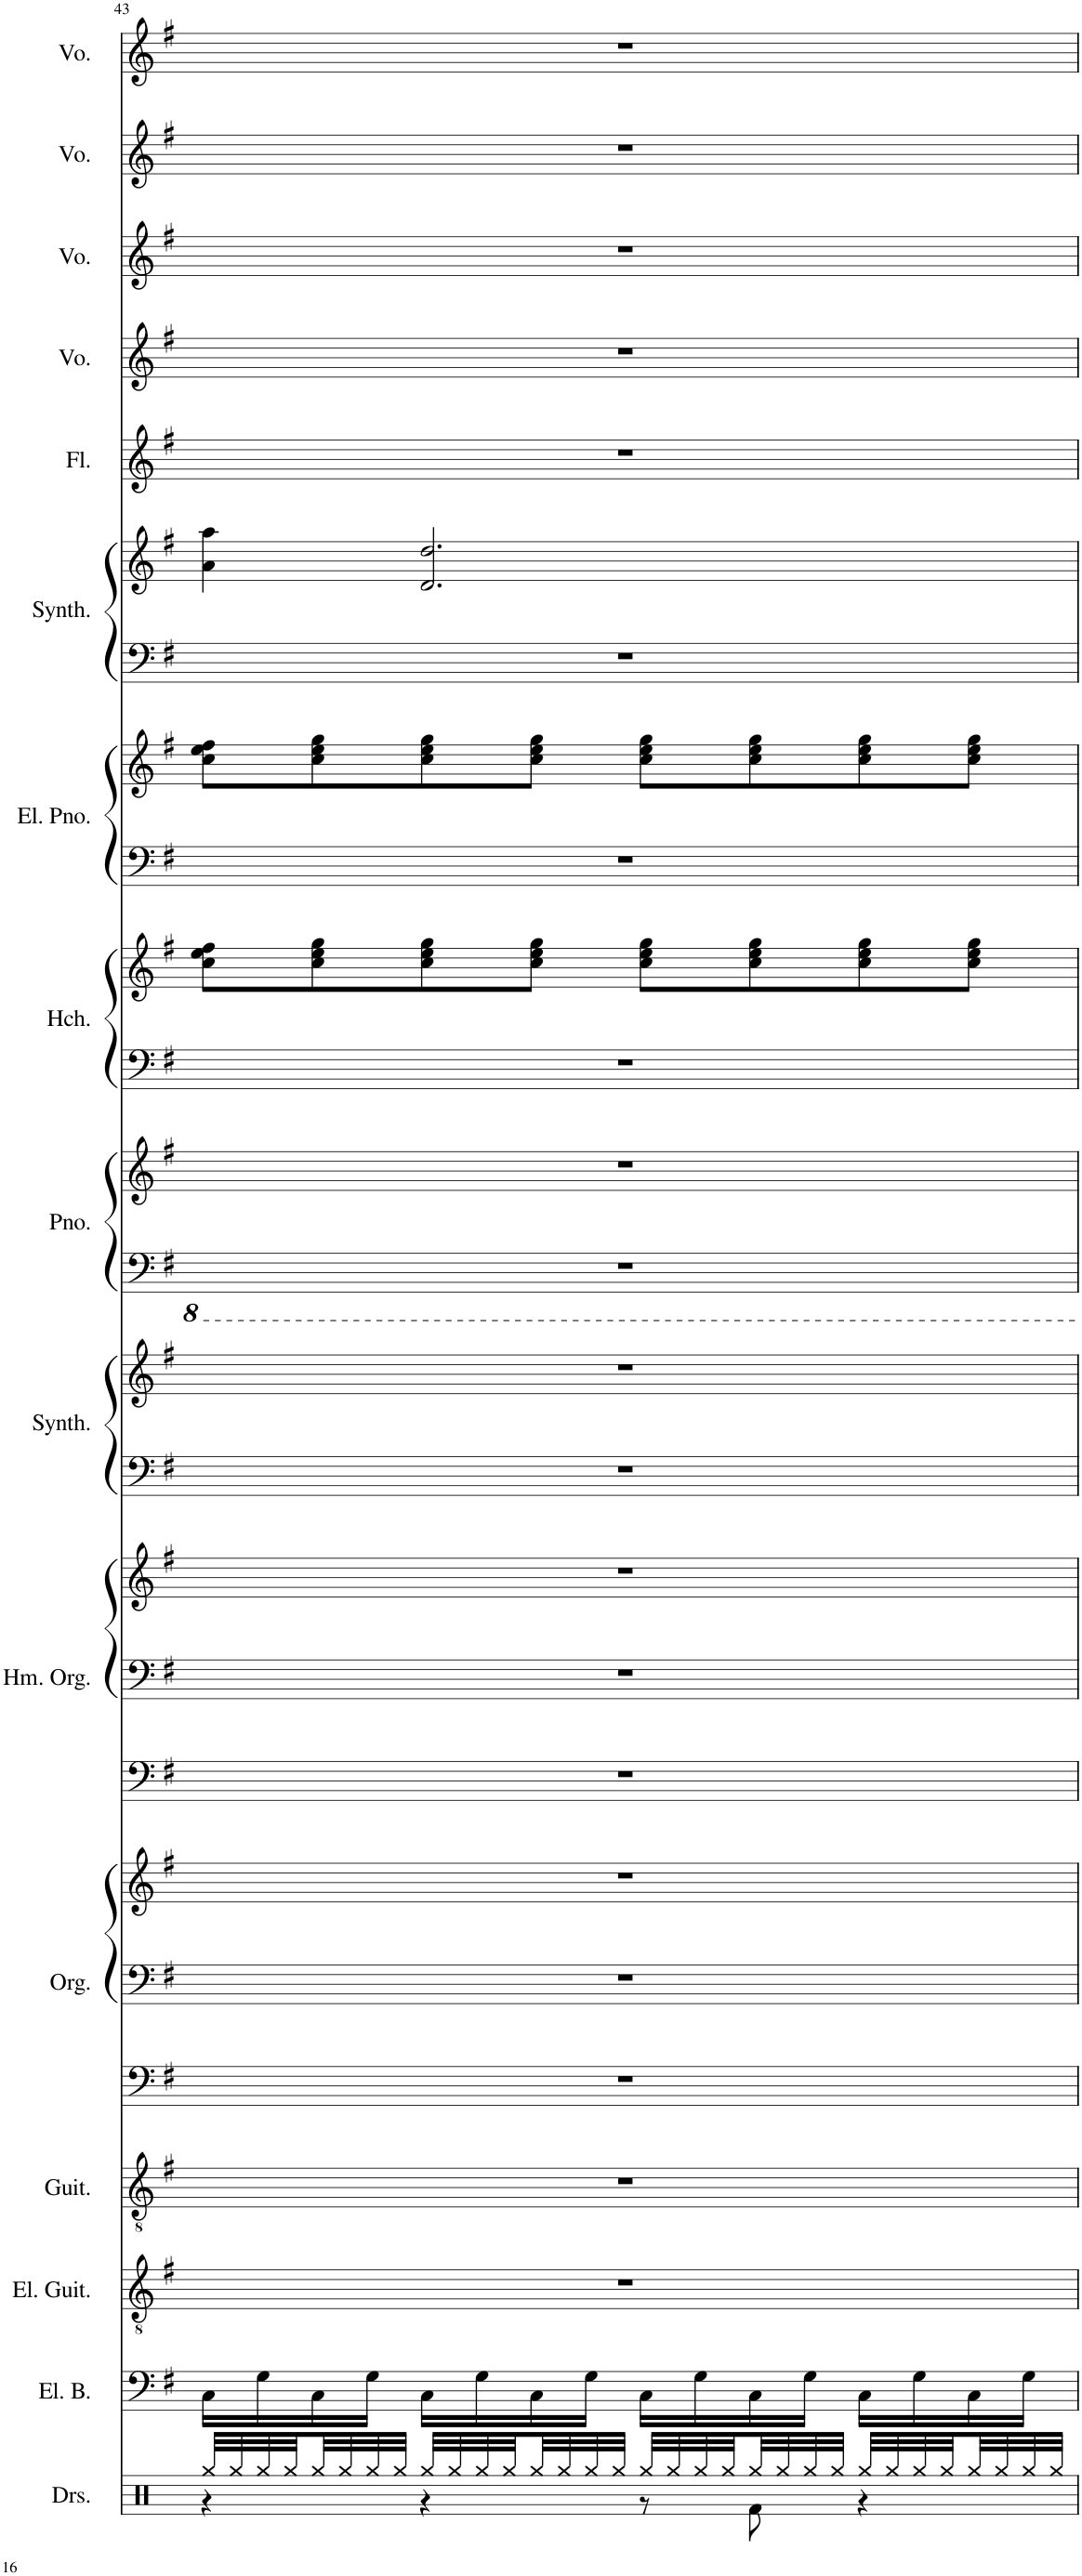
**kern	**kern	**kern	**kern	**kern	**kern	**kern	**kern	**kern	**kern	**kern	**kern	**kern	**kern	**kern	**kern	**kern	**kern	**kern	**kern	**kern	**kern	**kern	**kern	**kern
*part16	*part15	*part14	*part13	*part12	*part12	*part12	*part11	*part11	*part11	*part10	*part10	*part9	*part9	*part8	*part8	*part7	*part7	*part6	*part6	*part5	*part4	*part3	*part2	*part1
*staff25	*staff24	*staff23	*staff22	*staff21	*staff20	*staff19	*staff18	*staff17	*staff16	*staff15	*staff14	*staff13	*staff12	*staff11	*staff10	*staff9	*staff8	*staff7	*staff6	*staff5	*staff4	*staff3	*staff2	*staff1
*I"Drumset	*I"Electric Bass	*I"Electric Guitar	*I"Acoustic Guitar	*I"Organ	*	*	*I"Hammond Organ	*	*	*I"Sine Synthesizer	*	*I"Piano	*	*I"Harpsichord	*	*I"Electric Piano	*	*I"String Synthesizer	*	*I"Flute	*I"Voice	*I"Voice	*I"Voice	*I"Voice
*I'Drs.	*I'El. B.	*I'El. Guit.	*I'Guit.	*I'Org.	*	*	*I'Hm. Org.	*	*	*I'Synth.	*	*I'Pno.	*	*I'Hch.	*	*I'El. Pno.	*	*I'Synth.	*	*I'Fl.	*I'Vo.	*I'Vo.	*I'Vo.	*I'Vo.
!!LO:PB:g=z
*clefX	*clefF4	*clefGv2	*clefGv2	*clefF4	*clefF4	*clefG2	*clefF4	*clefF4	*clefG2	*clefF4	*clefG2	*clefF4	*clefG2	*clefF4	*clefG2	*clefF4	*clefG2	*clefF4	*clefG2	*clefG2	*clefG2	*clefG2	*clefG2	*clefG2
*	*Trd7c12	*	*	*	*	*	*	*	*	*	*	*	*	*	*	*	*	*	*	*	*	*	*	*
*k[]	*k[f#]	*k[f#]	*k[f#]	*k[f#]	*k[f#]	*k[f#]	*k[f#]	*k[f#]	*k[f#]	*k[f#]	*k[f#]	*k[f#]	*k[f#]	*k[f#]	*k[f#]	*k[f#]	*k[f#]	*k[f#]	*k[f#]	*k[f#]	*k[f#]	*k[f#]	*k[f#]	*k[f#]
*M4/4	*M4/4	*M4/4	*M4/4	*M4/4	*M4/4	*M4/4	*M4/4	*M4/4	*M4/4	*M4/4	*M4/4	*M4/4	*M4/4	*M4/4	*M4/4	*M4/4	*M4/4	*M4/4	*M4/4	*M4/4	*M4/4	*M4/4	*M4/4	*M4/4
=43	=43	=43	=43	=43	=43	=43	=43	=43	=43	=43	=43	=43	=43	=43	=43	=43	=43	=43	=43	=43	=43	=43	=43	=43
*^	*	*	*	*	*	*	*	*	*	*	*	*	*	*	*	*	*	*	*	*	*	*	*	*
32Rgg/LLL	4r	16C\LL	1r	1r	1r	1r	1r	1r	1r	1r	1r	1r	1r	1r	1r	8cc\ 8ee\ 8ff#\L	1r	8cc\ 8ee\ 8ff#\L	1r	4a\ 4aa\	1r	1r	1r	1r	1r
32Rgg/	.	.	.	.	.	.	.	.	.	.	.	.	.	.	.	.	.	.	.	.	.	.	.	.	.
32Rgg/	.	16G\	.	.	.	.	.	.	.	.	.	.	.	.	.	.	.	.	.	.	.	.	.	.	.
32Rgg/	.	.	.	.	.	.	.	.	.	.	.	.	.	.	.	.	.	.	.	.	.	.	.	.	.
32Rgg/	.	16C\	.	.	.	.	.	.	.	.	.	.	.	.	.	8cc\ 8ee\ 8gg\	.	8cc\ 8ee\ 8gg\	.	.	.	.	.	.	.
32Rgg/	.	.	.	.	.	.	.	.	.	.	.	.	.	.	.	.	.	.	.	.	.	.	.	.	.
32Rgg/	.	16G\JJ	.	.	.	.	.	.	.	.	.	.	.	.	.	.	.	.	.	.	.	.	.	.	.
32Rgg/JJJ	.	.	.	.	.	.	.	.	.	.	.	.	.	.	.	.	.	.	.	.	.	.	.	.	.
32Rgg/LLL	4r	16C\LL	.	.	.	.	.	.	.	.	.	.	.	.	.	8cc\ 8ee\ 8gg\	.	8cc\ 8ee\ 8gg\	.	2.d/ 2.dd/	.	.	.	.	.
32Rgg/	.	.	.	.	.	.	.	.	.	.	.	.	.	.	.	.	.	.	.	.	.	.	.	.	.
32Rgg/	.	16G\	.	.	.	.	.	.	.	.	.	.	.	.	.	.	.	.	.	.	.	.	.	.	.
32Rgg/	.	.	.	.	.	.	.	.	.	.	.	.	.	.	.	.	.	.	.	.	.	.	.	.	.
32Rgg/	.	16C\	.	.	.	.	.	.	.	.	.	.	.	.	.	8cc\ 8ee\ 8gg\J	.	8cc\ 8ee\ 8gg\J	.	.	.	.	.	.	.
32Rgg/	.	.	.	.	.	.	.	.	.	.	.	.	.	.	.	.	.	.	.	.	.	.	.	.	.
32Rgg/	.	16G\JJ	.	.	.	.	.	.	.	.	.	.	.	.	.	.	.	.	.	.	.	.	.	.	.
32Rgg/JJJ	.	.	.	.	.	.	.	.	.	.	.	.	.	.	.	.	.	.	.	.	.	.	.	.	.
32Rgg/LLL	8r	16C\LL	.	.	.	.	.	.	.	.	.	.	.	.	.	8cc\ 8ee\ 8gg\L	.	8cc\ 8ee\ 8gg\L	.	.	.	.	.	.	.
32Rgg/	.	.	.	.	.	.	.	.	.	.	.	.	.	.	.	.	.	.	.	.	.	.	.	.	.
32Rgg/	.	16G\	.	.	.	.	.	.	.	.	.	.	.	.	.	.	.	.	.	.	.	.	.	.	.
32Rgg/	.	.	.	.	.	.	.	.	.	.	.	.	.	.	.	.	.	.	.	.	.	.	.	.	.
32Rgg/	8Rf\	16C\	.	.	.	.	.	.	.	.	.	.	.	.	.	8cc\ 8ee\ 8gg\	.	8cc\ 8ee\ 8gg\	.	.	.	.	.	.	.
32Rgg/	.	.	.	.	.	.	.	.	.	.	.	.	.	.	.	.	.	.	.	.	.	.	.	.	.
32Rgg/	.	16G\JJ	.	.	.	.	.	.	.	.	.	.	.	.	.	.	.	.	.	.	.	.	.	.	.
32Rgg/JJJ	.	.	.	.	.	.	.	.	.	.	.	.	.	.	.	.	.	.	.	.	.	.	.	.	.
32Rgg/LLL	4r	16C\LL	.	.	.	.	.	.	.	.	.	.	.	.	.	8cc\ 8ee\ 8gg\	.	8cc\ 8ee\ 8gg\	.	.	.	.	.	.	.
32Rgg/	.	.	.	.	.	.	.	.	.	.	.	.	.	.	.	.	.	.	.	.	.	.	.	.	.
32Rgg/	.	16G\	.	.	.	.	.	.	.	.	.	.	.	.	.	.	.	.	.	.	.	.	.	.	.
32Rgg/	.	.	.	.	.	.	.	.	.	.	.	.	.	.	.	.	.	.	.	.	.	.	.	.	.
32Rgg/	.	16C\	.	.	.	.	.	.	.	.	.	.	.	.	.	8cc\ 8ee\ 8gg\J	.	8cc\ 8ee\ 8gg\J	.	.	.	.	.	.	.
32Rgg/	.	.	.	.	.	.	.	.	.	.	.	.	.	.	.	.	.	.	.	.	.	.	.	.	.
32Rgg/	.	16G\JJ	.	.	.	.	.	.	.	.	.	.	.	.	.	.	.	.	.	.	.	.	.	.	.
32Rgg/JJJ	.	.	.	.	.	.	.	.	.	.	.	.	.	.	.	.	.	.	.	.	.	.	.	.	.
*v	*v	*	*	*	*	*	*	*	*	*	*	*	*	*	*	*	*	*	*	*	*	*	*	*	*
=	=	=	=	=	=	=	=	=	=	=	=	=	=	=	=	=	=	=	=	=	=	=	=	=
*-	*-	*-	*-	*-	*-	*-	*-	*-	*-	*-	*-	*-	*-	*-	*-	*-	*-	*-	*-	*-	*-	*-	*-	*-
